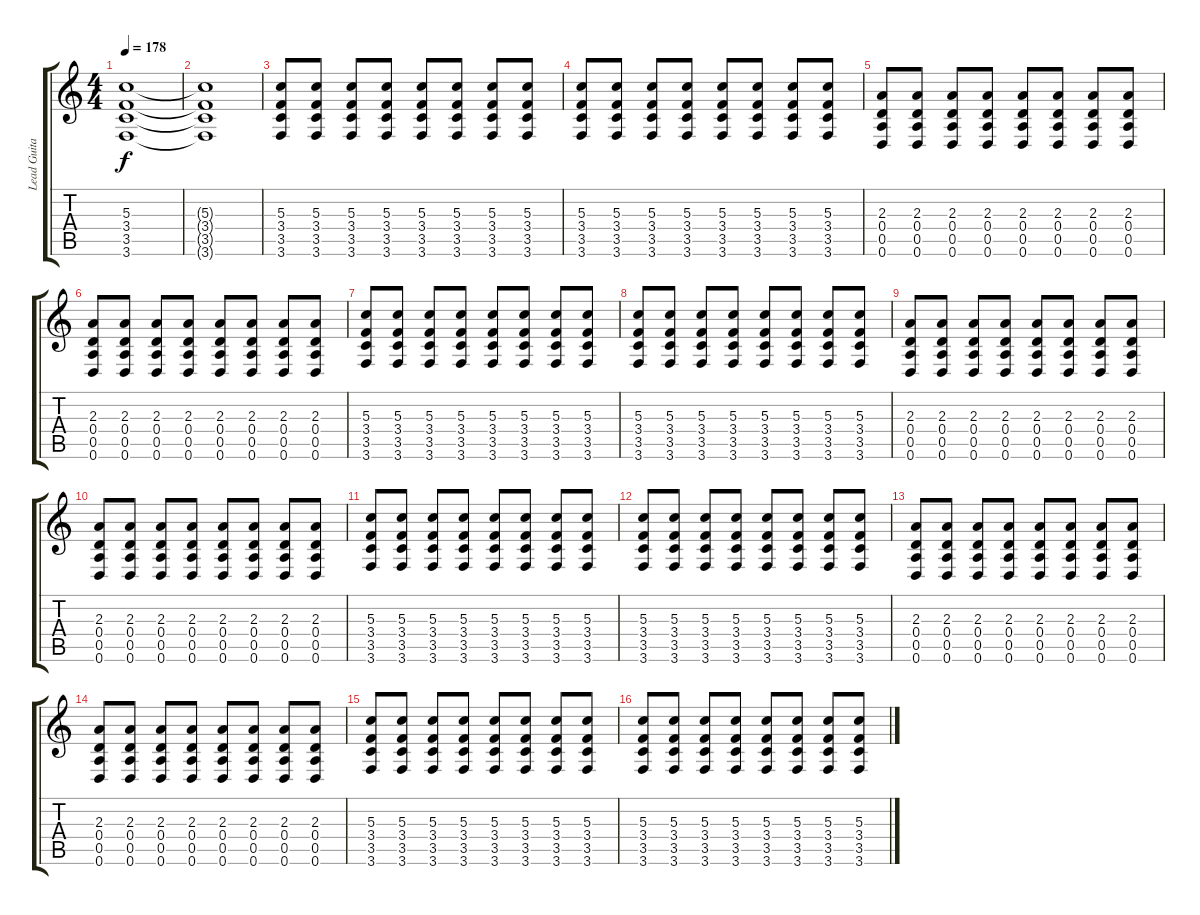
\track ("Lead Guitar R" "Lead Guita") {instrument distortionguitar}
\staff {score tabs}
\tuning (E4 B3 G3 D3 A2 D2) {hide}
\ts (4 4)
\tempo 178
\clef g2
\ks c
(5.3 3.4 3.5 3.6).1{dy f} |
(5.3{t} 3.4{t} 3.5{t} 3.6{t}).1 |
(5.3 3.4 3.5 3.6).8 (5.3 3.4 3.5 3.6).8 (5.3 3.4 3.5 3.6).8 (5.3 3.4 3.5 3.6).8 (5.3 3.4 3.5 3.6).8 (5.3 3.4 3.5 3.6).8 (5.3 3.4 3.5 3.6).8 (5.3 3.4 3.5 3.6).8 |
(5.3 3.4 3.5 3.6).8 (5.3 3.4 3.5 3.6).8 (5.3 3.4 3.5 3.6).8 (5.3 3.4 3.5 3.6).8 (5.3 3.4 3.5 3.6).8 (5.3 3.4 3.5 3.6).8 (5.3 3.4 3.5 3.6).8 (5.3 3.4 3.5 3.6).8 |
(2.3 0.4 0.5 0.6).8 (2.3 0.4 0.5 0.6).8 (2.3 0.4 0.5 0.6).8 (2.3 0.4 0.5 0.6).8 (2.3 0.4 0.5 0.6).8 (2.3 0.4 0.5 0.6).8 (2.3 0.4 0.5 0.6).8 (2.3 0.4 0.5 0.6).8 |
(2.3 0.4 0.5 0.6).8 (2.3 0.4 0.5 0.6).8 (2.3 0.4 0.5 0.6).8 (2.3 0.4 0.5 0.6).8 (2.3 0.4 0.5 0.6).8 (2.3 0.4 0.5 0.6).8 (2.3 0.4 0.5 0.6).8 (2.3 0.4 0.5 0.6).8 |
(5.3 3.4 3.5 3.6).8 (5.3 3.4 3.5 3.6).8 (5.3 3.4 3.5 3.6).8 (5.3 3.4 3.5 3.6).8 (5.3 3.4 3.5 3.6).8 (5.3 3.4 3.5 3.6).8 (5.3 3.4 3.5 3.6).8 (5.3 3.4 3.5 3.6).8 |
(5.3 3.4 3.5 3.6).8 (5.3 3.4 3.5 3.6).8 (5.3 3.4 3.5 3.6).8 (5.3 3.4 3.5 3.6).8 (5.3 3.4 3.5 3.6).8 (5.3 3.4 3.5 3.6).8 (5.3 3.4 3.5 3.6).8 (5.3 3.4 3.5 3.6).8 |
(2.3 0.4 0.5 0.6).8 (2.3 0.4 0.5 0.6).8 (2.3 0.4 0.5 0.6).8 (2.3 0.4 0.5 0.6).8 (2.3 0.4 0.5 0.6).8 (2.3 0.4 0.5 0.6).8 (2.3 0.4 0.5 0.6).8 (2.3 0.4 0.5 0.6).8 |
(2.3 0.4 0.5 0.6).8 (2.3 0.4 0.5 0.6).8 (2.3 0.4 0.5 0.6).8 (2.3 0.4 0.5 0.6).8 (2.3 0.4 0.5 0.6).8 (2.3 0.4 0.5 0.6).8 (2.3 0.4 0.5 0.6).8 (2.3 0.4 0.5 0.6).8 |
(5.3 3.4 3.5 3.6).8 (5.3 3.4 3.5 3.6).8 (5.3 3.4 3.5 3.6).8 (5.3 3.4 3.5 3.6).8 (5.3 3.4 3.5 3.6).8 (5.3 3.4 3.5 3.6).8 (5.3 3.4 3.5 3.6).8 (5.3 3.4 3.5 3.6).8 |
(5.3 3.4 3.5 3.6).8 (5.3 3.4 3.5 3.6).8 (5.3 3.4 3.5 3.6).8 (5.3 3.4 3.5 3.6).8 (5.3 3.4 3.5 3.6).8 (5.3 3.4 3.5 3.6).8 (5.3 3.4 3.5 3.6).8 (5.3 3.4 3.5 3.6).8 |
(2.3 0.4 0.5 0.6).8 (2.3 0.4 0.5 0.6).8 (2.3 0.4 0.5 0.6).8 (2.3 0.4 0.5 0.6).8 (2.3 0.4 0.5 0.6).8 (2.3 0.4 0.5 0.6).8 (2.3 0.4 0.5 0.6).8 (2.3 0.4 0.5 0.6).8 |
(2.3 0.4 0.5 0.6).8 (2.3 0.4 0.5 0.6).8 (2.3 0.4 0.5 0.6).8 (2.3 0.4 0.5 0.6).8 (2.3 0.4 0.5 0.6).8 (2.3 0.4 0.5 0.6).8 (2.3 0.4 0.5 0.6).8 (2.3 0.4 0.5 0.6).8 |
(5.3 3.4 3.5 3.6).8 (5.3 3.4 3.5 3.6).8 (5.3 3.4 3.5 3.6).8 (5.3 3.4 3.5 3.6).8 (5.3 3.4 3.5 3.6).8 (5.3 3.4 3.5 3.6).8 (5.3 3.4 3.5 3.6).8 (5.3 3.4 3.5 3.6).8 |
(5.3 3.4 3.5 3.6).8 (5.3 3.4 3.5 3.6).8 (5.3 3.4 3.5 3.6).8 (5.3 3.4 3.5 3.6).8 (5.3 3.4 3.5 3.6).8 (5.3 3.4 3.5 3.6).8 (5.3 3.4 3.5 3.6).8 (5.3 3.4 3.5 3.6).8
